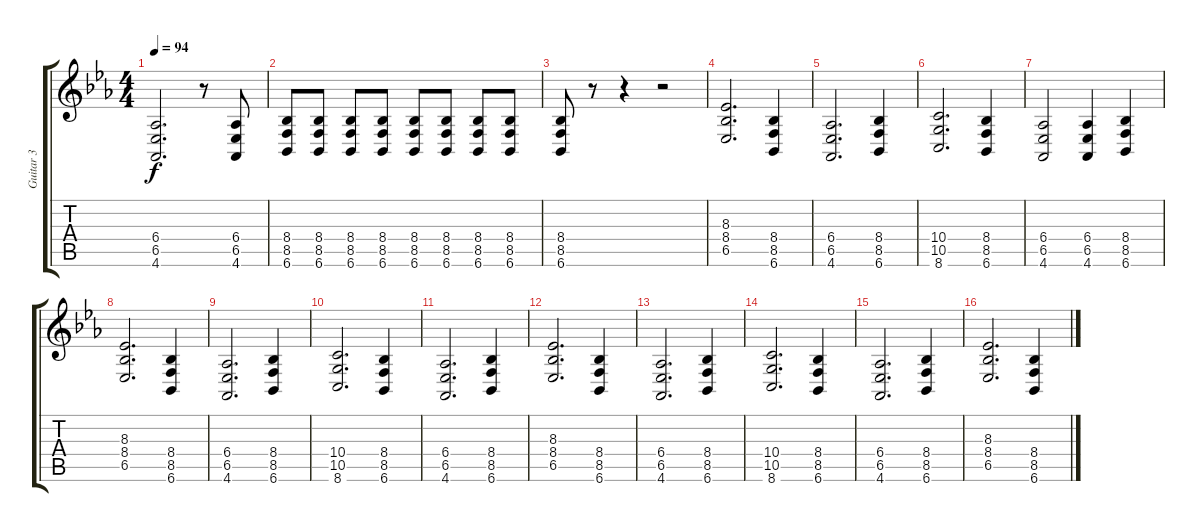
\track ("Guitar 3" "Guitar 3") {instrument lead2sawtooth}
\staff {score tabs}
\tuning (E4 B3 G3 D3 A2 E2) {hide}
\ts (4 4)
\tempo 94
\clef g2
\ks eb
(6.4 6.5 4.6).2{d dy f} r.8 (6.4 6.5 4.6).8 |
(8.4 8.5 6.6).8 (8.4 8.5 6.6).8 (8.4 8.5 6.6).8 (8.4 8.5 6.6).8 (8.4 8.5 6.6).8 (8.4 8.5 6.6).8 (8.4 8.5 6.6).8 (8.4 8.5 6.6).8 |
(8.4 8.5 6.6).8 r.8 r.4 r.2 |
(8.3 8.4 6.5).2{d} (8.4 8.5 6.6).4 |
(6.4 6.5 4.6).2{d} (8.4 8.5 6.6).4 |
(10.4 10.5 8.6).2{d} (8.4 8.5 6.6).4 |
(6.4 6.5 4.6).2 (6.4 6.5 4.6).4 (8.4 8.5 6.6).4 |
(8.3 8.4 6.5).2{d} (8.4 8.5 6.6).4 |
(6.4 6.5 4.6).2{d} (8.4 8.5 6.6).4 |
(10.4 10.5 8.6).2{d} (8.4 8.5 6.6).4 |
(6.4 6.5 4.6).2{d} (8.4 8.5 6.6).4 |
(8.3 8.4 6.5).2{d} (8.4 8.5 6.6).4 |
(6.4 6.5 4.6).2{d} (8.4 8.5 6.6).4 |
(10.4 10.5 8.6).2{d} (8.4 8.5 6.6).4 |
(6.4 6.5 4.6).2{d} (8.4 8.5 6.6).4 |
(8.3 8.4 6.5).2{d} (8.4 8.5 6.6).4
